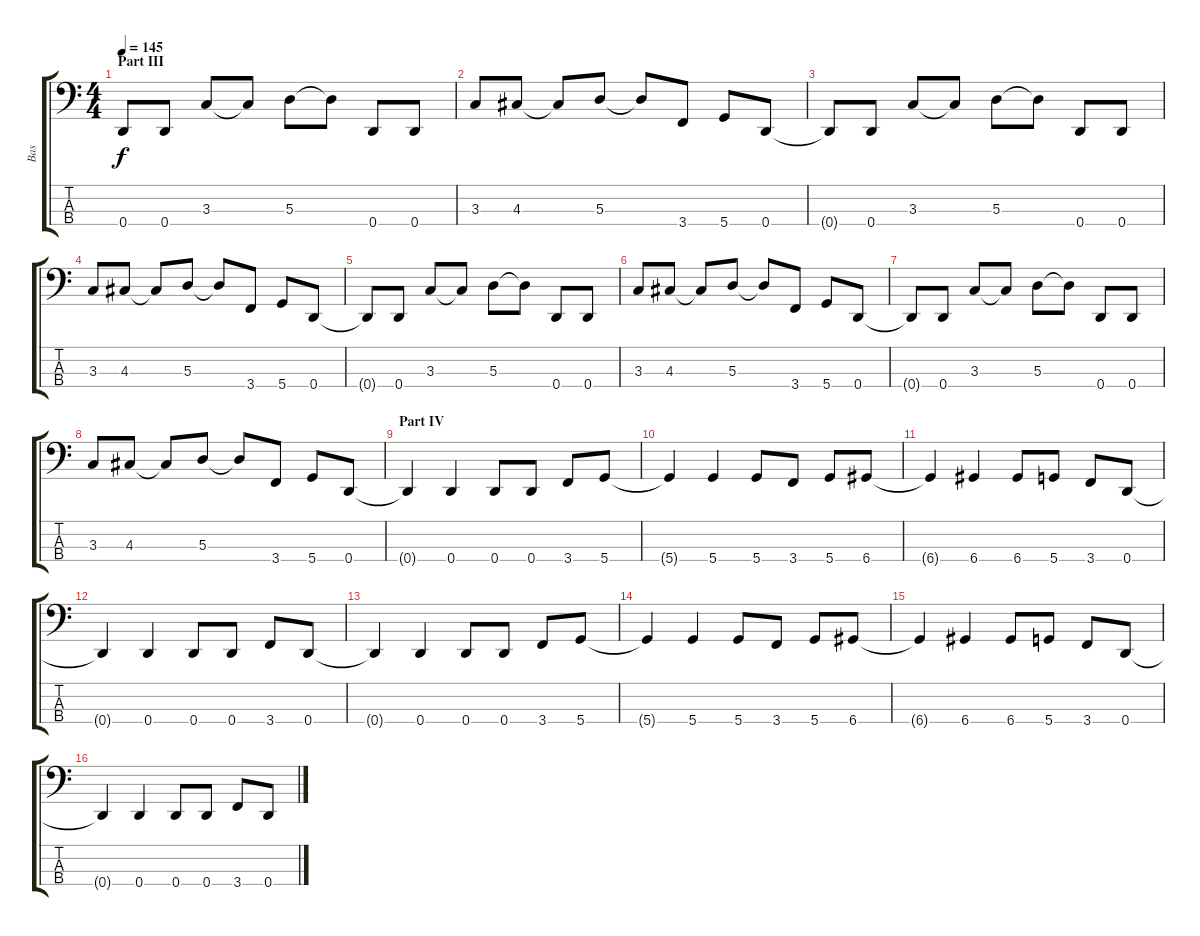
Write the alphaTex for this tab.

\track ("Bas" "Bas") {instrument electricbassfinger}
\staff {score tabs}
\tuning (G2 D2 A1 D1) {hide}
\ts (4 4)
\section ("" "Part III")
\tempo 145
\clef f4
\ks c
0.4.8{dy f} 0.4.8 3.3.8 3.3{t}.8 5.3.8 5.3{t}.8 0.4.8 0.4.8 |
3.3.8 4.3.8 4.3{t}.8 5.3.8 5.3{t}.8 3.4.8 5.4.8 0.4.8 |
0.4{t}.8 0.4.8 3.3.8 3.3{t}.8 5.3.8 5.3{t}.8 0.4.8 0.4.8 |
3.3.8 4.3.8 4.3{t}.8 5.3.8 5.3{t}.8 3.4.8 5.4.8 0.4.8 |
0.4{t}.8 0.4.8 3.3.8 3.3{t}.8 5.3.8 5.3{t}.8 0.4.8 0.4.8 |
3.3.8 4.3.8 4.3{t}.8 5.3.8 5.3{t}.8 3.4.8 5.4.8 0.4.8 |
0.4{t}.8 0.4.8 3.3.8 3.3{t}.8 5.3.8 5.3{t}.8 0.4.8 0.4.8 |
3.3.8 4.3.8 4.3{t}.8 5.3.8 5.3{t}.8 3.4.8 5.4.8 0.4.8 |
\section ("" "Part IV")
0.4{t}.4 0.4.4 0.4.8 0.4.8 3.4.8 5.4.8 |
5.4{t}.4 5.4.4 5.4.8 3.4.8 5.4.8 6.4.8 |
6.4{t}.4 6.4.4 6.4.8 5.4.8 3.4.8 0.4.8 |
0.4{t}.4 0.4.4 0.4.8 0.4.8 3.4.8 0.4.8 |
0.4{t}.4 0.4.4 0.4.8 0.4.8 3.4.8 5.4.8 |
5.4{t}.4 5.4.4 5.4.8 3.4.8 5.4.8 6.4.8 |
6.4{t}.4 6.4.4 6.4.8 5.4.8 3.4.8 0.4.8 |
0.4{t}.4 0.4.4 0.4.8 0.4.8 3.4.8 0.4.8
